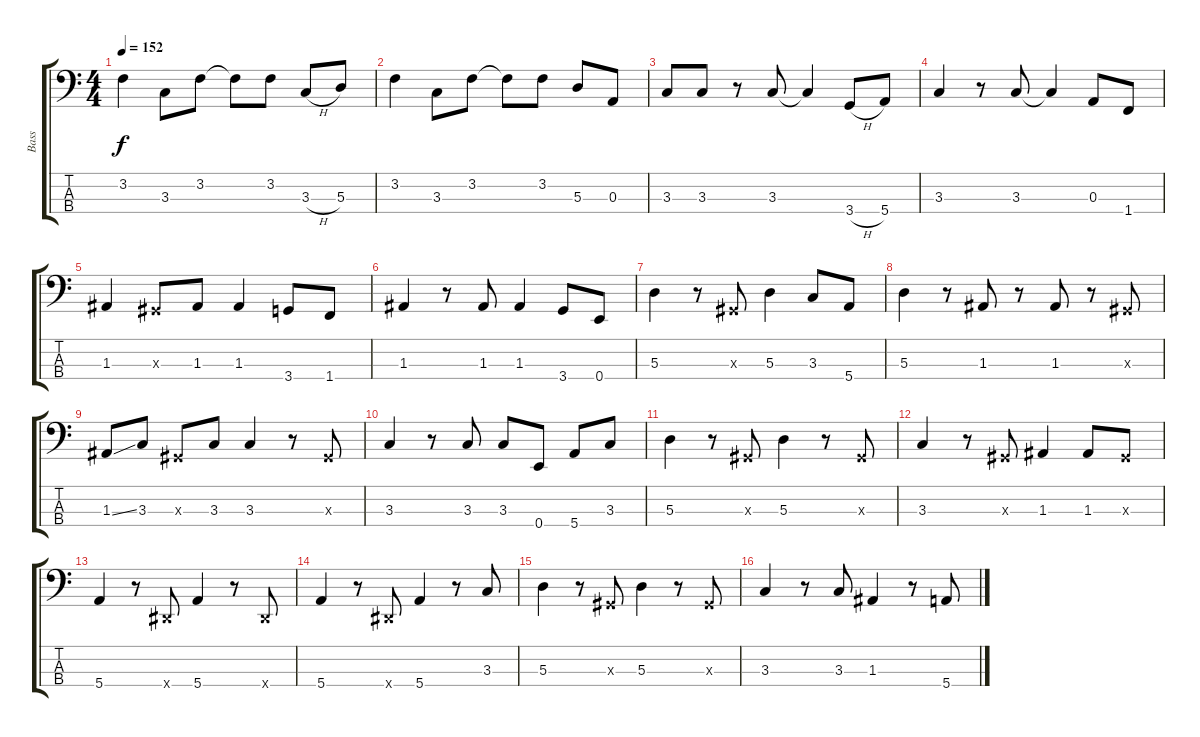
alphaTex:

\track ("Bass" "Bass") {instrument electricbassfinger}
\staff {score tabs}
\tuning (G2 D2 A1 E1) {hide}
\ts (4 4)
\tempo 152
\clef f4
\ks c
3.2.4{dy f} 3.3.8 3.2.8 3.2{t}.8 3.2.8 3.3{h}.8 5.3.8 |
3.2.4 3.3.8 3.2.8 3.2{t}.8 3.2.8 5.3.8 0.3.8 |
3.3.8 3.3.8 r.8 3.3.8 3.3{t}.4 3.4{h}.8 5.4.8 |
3.3.4 r.8 3.3.8 3.3{t}.4 0.3.8 1.4.8 |
1.3.4 -1.3{x}.8 1.3.8 1.3.4 3.4.8 1.4.8 |
1.3.4 r.8 1.3.8 1.3.4 3.4.8 0.4.8 |
5.3.4 r.8 -1.3{x}.8 5.3.4 3.3.8 5.4.8 |
5.3.4 r.8 1.3.8 r.8 1.3.8 r.8 -1.3{x}.8 |
1.3{ss}.8 3.3.8 -1.3{x}.8 3.3.8 3.3.4 r.8 -1.3{x}.8 |
3.3.4 r.8 3.3.8 3.3.8 0.4.8 5.4.8 3.3.8 |
5.3.4 r.8 -1.3{x}.8 5.3.4 r.8 -1.3{x}.8 |
3.3.4 r.8 -1.3{x}.8 1.3.4 1.3.8 -1.3{x}.8 |
5.4.4 r.8 -1.4{x}.8 5.4.4 r.8 -1.4{x}.8 |
5.4.4 r.8 -1.4{x}.8 5.4.4 r.8 3.3.8 |
5.3.4 r.8 -1.3{x}.8 5.3.4 r.8 -1.3{x}.8 |
3.3.4 r.8 3.3.8 1.3.4 r.8 5.4.8
